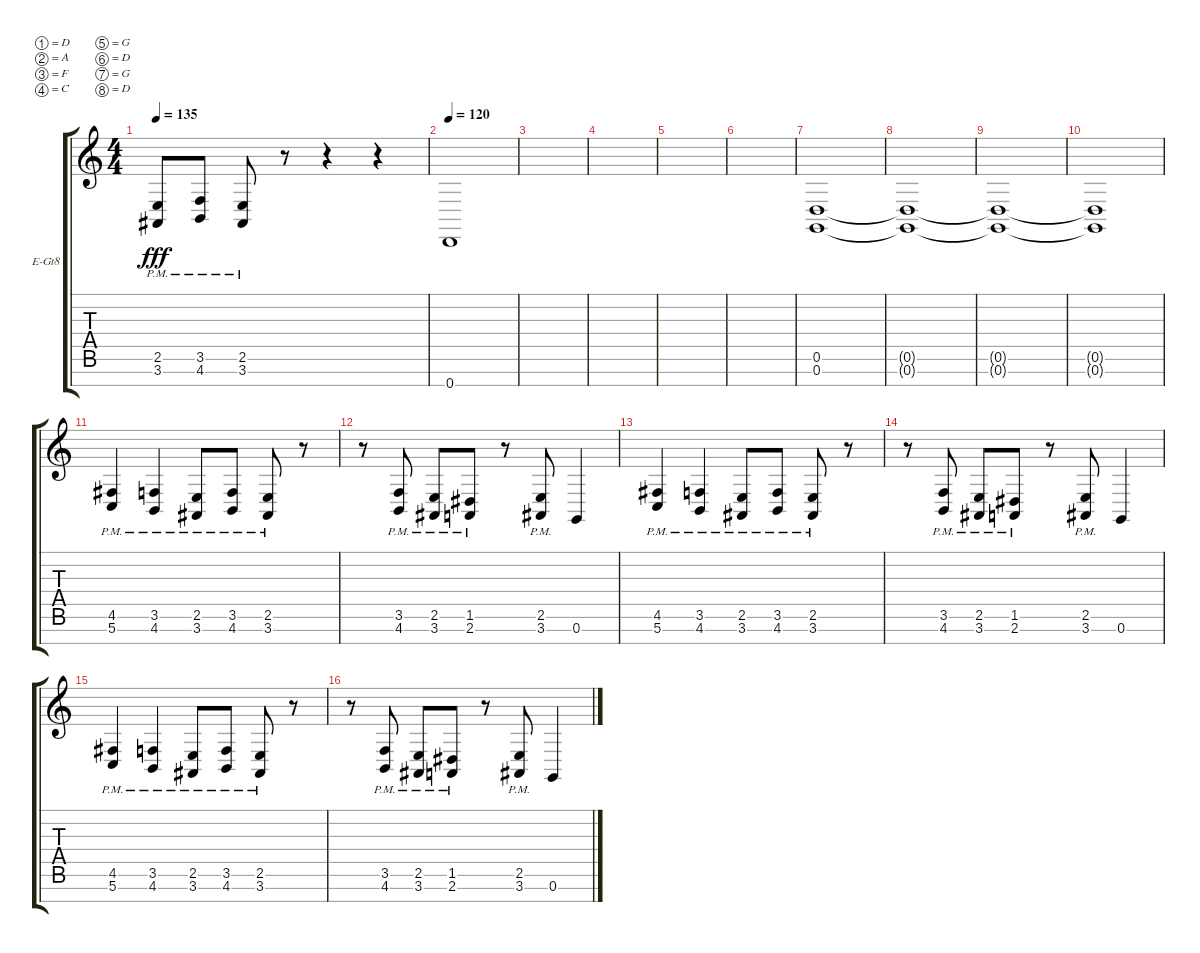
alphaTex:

\bracketExtendMode groupsimilarinstruments
\firstSystemTrackNameOrientation horizontal
\otherSystemsTrackNameOrientation horizontal
\track ("Jae" "E-Gt8") {instrument distortionguitar}
\staff {score tabs}
\tuning (D4 A3 F3 C3 G2 D2 G1 D1)
\ts (4 4)
\tempo 135
\clef g2
\ks c
(3.7{pm} 2.6{pm}).8{dy fff} (4.7{pm} 3.6{pm}).8 (3.7{pm} 2.6{pm}).8 r.8 r.4 r.4 |
\tempo 120
0.8.1 |
|
|
|
|
(0.7 0.6).1 |
(0.6{t} 0.7{t}).1 |
(0.7{t} 0.6{t}).1 |
(0.6{t} 0.7{t}).1 |
(5.7{pm} 4.6{pm}).4 (4.7{pm} 3.6{pm}).4 (3.7{pm} 2.6{pm}).8 (4.7{pm} 3.6{pm}).8 (3.7{pm} 2.6{pm}).8 r.8 |
r.8 (4.7{pm} 3.6{pm}).8 (3.7{pm} 2.6{pm}).8 (2.7{pm} 1.6{pm}).8 r.8 (3.7{pm} 2.6{pm}).8 0.7.4 |
(5.7{pm} 4.6{pm}).4 (4.7{pm} 3.6{pm}).4 (3.7{pm} 2.6{pm}).8 (4.7{pm} 3.6{pm}).8 (3.7{pm} 2.6{pm}).8 r.8 |
r.8 (4.7{pm} 3.6{pm}).8 (3.7{pm} 2.6{pm}).8 (2.7{pm} 1.6{pm}).8 r.8 (3.7{pm} 2.6{pm}).8 0.7.4 |
(5.7{pm} 4.6{pm}).4 (4.7{pm} 3.6{pm}).4 (3.7{pm} 2.6{pm}).8 (4.7{pm} 3.6{pm}).8 (3.7{pm} 2.6{pm}).8 r.8 |
r.8 (4.7{pm} 3.6{pm}).8 (3.7{pm} 2.6{pm}).8 (2.7{pm} 1.6{pm}).8 r.8 (3.7{pm} 2.6{pm}).8 0.7.4
